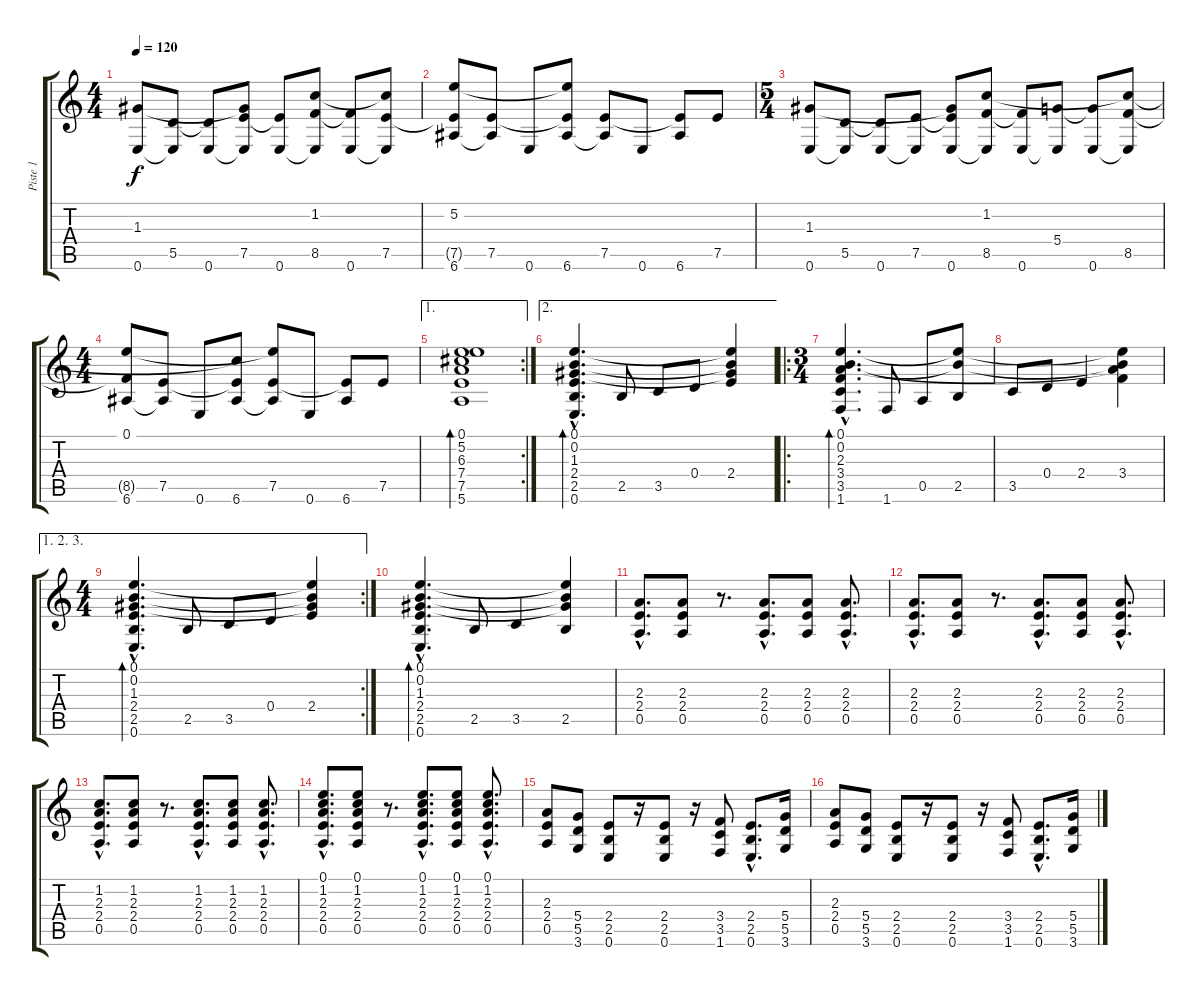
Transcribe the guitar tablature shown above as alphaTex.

\track ("Piste 1" "Piste 1") {instrument distortionguitar}
\staff {score tabs}
\tuning (E4 B3 G3 D3 A2 E2) {hide}
\ts (4 4)
\tempo 120
\clef g2
\ks c
(1.3 0.6).8{dy f instrument acousticguitarnylon} (5.5 0.6{t}).8 (5.5{t} 0.6).8 (1.3{t} 7.5 0.6{t}).8 (7.5{t} 0.6).8 (1.2 8.5 0.6{t}).8 (8.5{t} 0.6).8 (1.2{t} 7.5 0.6{t}).8 |
(5.2 7.5{t} 6.6).8 (7.5 6.6{t}).8 0.6.8 (5.2{t} 7.5{t} 6.6).8 (7.5 6.6{t}).8 0.6.8 (7.5{t} 6.6).8 7.5.8 |
\ts (5 4)
(1.3 0.6).8 (5.5 0.6{t}).8 (5.5{t} 0.6).8 (7.5 0.6{t}).8 (1.3{t} 7.5{t} 0.6).8 (1.2 8.5 0.6{t}).8 (8.5{t} 0.6).8 (5.4 0.6{t}).8 (5.4{t} 0.6).8 (1.2{t} 8.5 0.6{t}).8 |
\ts (4 4)
(0.1 8.5{t} 6.6).8 (7.5 6.6{t}).8 0.6.8 (1.2{t} 7.5{t} 6.6).8 (0.1{t} 7.5 6.6{t}).8 0.6.8 (7.5{t} 6.6).8 7.5.8 |
\ae 1
\rc 2
(0.1 5.2 6.3 7.4 7.5 5.6).1{bd 240} |
\ae 2
(0.1{hac} 0.2{hac} 1.3{hac} 2.4{hac} 2.5{hac} 0.6{hac}).4{d bd 240} 2.5.8 3.5.8 0.4.8 (0.1{t} 0.2{t} 1.3{t} 2.4).4 |
\ro
\ts (3 4)
(0.1{hac} 0.2{hac} 2.3{hac} 3.4{hac} 3.5{hac} 1.6{hac}).4{d bd 240} 1.6.8 0.5.8 (0.1{t} 0.2{t} 2.5).8 |
3.5.8 0.4.8 2.4.4 (0.1{t} 0.2{t} 2.3{t} 3.4).4 |
\ae (1 2 3)
\rc 2
\ts (4 4)
(0.1{hac} 0.2{hac} 1.3{hac} 2.4{hac} 2.5{hac} 0.6{hac}).4{d bd 240} 2.5.8 3.5.8 0.4.8 (0.1{t} 0.2{t} 1.3{t} 2.4).4 |
(0.1{hac} 0.2{hac} 1.3{hac} 2.4{hac} 2.5{hac} 0.6{hac}).4{d bd 240} 2.5.8 3.5.4 (0.1{t} 0.2{t} 1.3{t} 2.5).4 |
(2.3{hac} 2.4{hac} 0.5{hac}).8{d instrument distortionguitar} (2.3 2.4 0.5).8 r.8{d} (2.3{hac} 2.4{hac} 0.5{hac}).8{d} (2.3 2.4 0.5).8 (2.3{hac} 2.4{hac} 0.5{hac}).8{d} |
(2.3{hac} 2.4{hac} 0.5{hac}).8{d instrument distortionguitar} (2.3 2.4 0.5).8 r.8{d} (2.3{hac} 2.4{hac} 0.5{hac}).8{d} (2.3 2.4 0.5).8 (2.3{hac} 2.4{hac} 0.5{hac}).8{d} |
(1.2{hac} 2.3{hac} 2.4{hac} 0.5{hac}).8{d instrument distortionguitar} (1.2 2.3 2.4 0.5).8 r.8{d} (1.2{hac} 2.3{hac} 2.4{hac} 0.5{hac}).8{d} (1.2 2.3 2.4 0.5).8 (1.2{hac} 2.3{hac} 2.4{hac} 0.5{hac}).8{d} |
(0.1{hac} 1.2{hac} 2.3{hac} 2.4{hac} 0.5{hac}).8{d instrument distortionguitar} (0.1 1.2 2.3 2.4 0.5).8 r.8{d} (0.1{hac} 1.2{hac} 2.3{hac} 2.4{hac} 0.5{hac}).8{d} (0.1 1.2 2.3 2.4 0.5).8 (0.1{hac} 1.2{hac} 2.3{hac} 2.4{hac} 0.5{hac}).8{d} |
(2.3 2.4 0.5).8 (5.4 5.5 3.6).8 (2.4 2.5 0.6).8 r.16 (2.4 2.5 0.6).8 r.16 (3.4 3.5 1.6).8 (2.4{hac} 2.5{hac} 0.6{hac}).8{d} (5.4 5.5 3.6).16 |
(2.3 2.4 0.5).8 (5.4 5.5 3.6).8 (2.4 2.5 0.6).8 r.16 (2.4 2.5 0.6).8 r.16 (3.4 3.5 1.6).8 (2.4{hac} 2.5{hac} 0.6{hac}).8{d} (5.4 5.5 3.6).16
